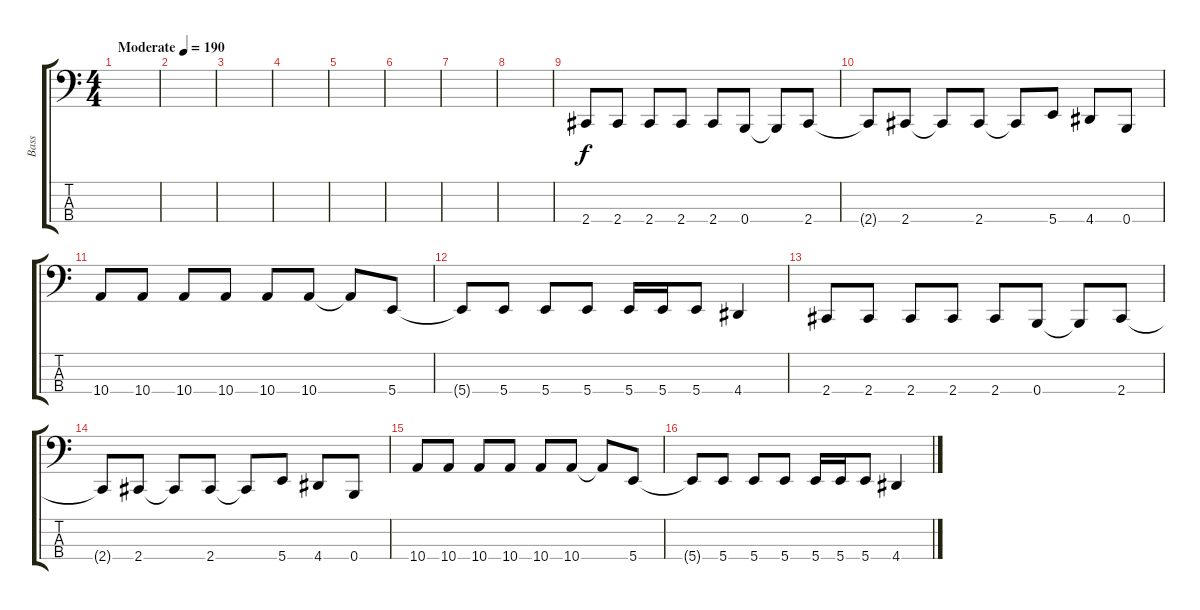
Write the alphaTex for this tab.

\track ("Bass" "Bass") {instrument electricbassfinger}
\staff {score tabs}
\tuning (E2 B1 Gb1 B0) {hide}
\ts (4 4)
\tempo (190 "Moderate")
\clef f4
\ks c
|
|
|
|
|
|
|
|
2.4.8 2.4.8 2.4.8 2.4.8 2.4.8 0.4.8 0.4{t}.8 2.4.8 |
2.4{t}.8 2.4.8 2.4{t}.8 2.4.8 2.4{t}.8 5.4.8 4.4.8 0.4.8 |
10.4.8 10.4.8 10.4.8 10.4.8 10.4.8 10.4.8 10.4{t}.8 5.4.8 |
5.4{t}.8 5.4.8 5.4.8 5.4.8 5.4.16 5.4.16 5.4.8 4.4.4 |
2.4.8 2.4.8 2.4.8 2.4.8 2.4.8 0.4.8 0.4{t}.8 2.4.8 |
2.4{t}.8 2.4.8 2.4{t}.8 2.4.8 2.4{t}.8 5.4.8 4.4.8 0.4.8 |
10.4.8 10.4.8 10.4.8 10.4.8 10.4.8 10.4.8 10.4{t}.8 5.4.8 |
5.4{t}.8 5.4.8 5.4.8 5.4.8 5.4.16 5.4.16 5.4.8 4.4.4
